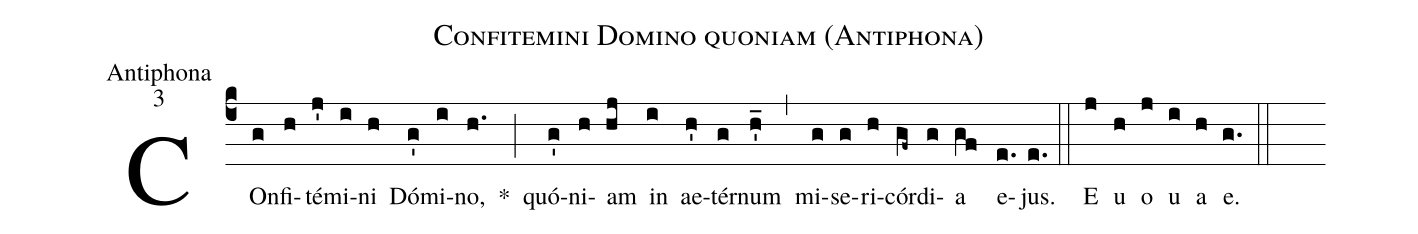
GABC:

name:Confitemini Domino quoniam (Antiphona);
office-part:Antiphona;
mode:3;
%%
(c4) COn(g)fi(h)té(j')mi(i)ni(h) Dó(g')mi(i)no,(h.) *(;) quó(g')ni(h)am(hj) in(i) ae(h')tér(g)num(h'_) (,) mi(g)se(g)ri(h)cór(gf~)di(g)a(gf) e(e.)jus.(e.) (::) <eu>E(j) u(h) o(j) u(i) a(h) e.</eu>(g.) (::)
